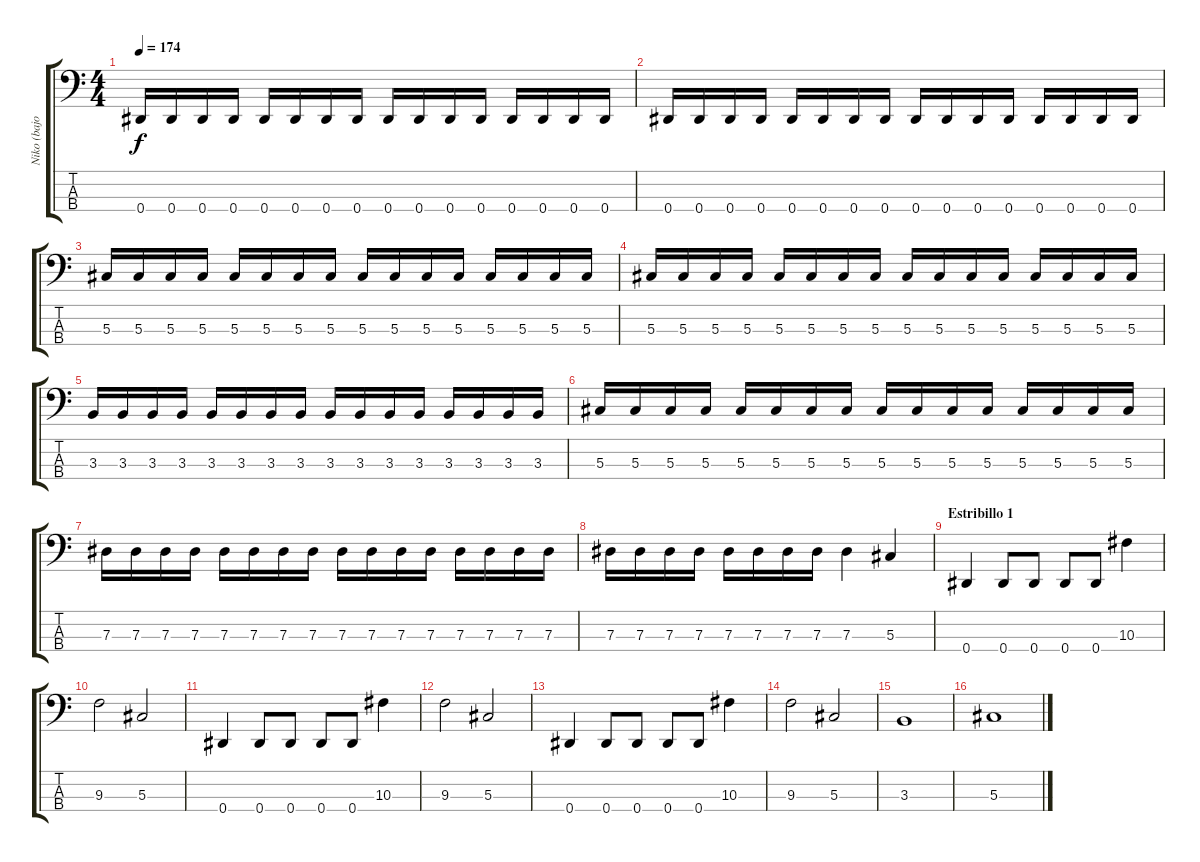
\track ("Niko (bajo)" "Niko (bajo") {instrument electricbassfinger}
\staff {score tabs}
\tuning (Gb2 Db2 Ab1 Eb1) {hide}
\ts (4 4)
\tempo 174
\clef f4
\ks c
0.4.16{dy f} 0.4.16 0.4.16 0.4.16 0.4.16 0.4.16 0.4.16 0.4.16 0.4.16 0.4.16 0.4.16 0.4.16 0.4.16 0.4.16 0.4.16 0.4.16 |
0.4.16 0.4.16 0.4.16 0.4.16 0.4.16 0.4.16 0.4.16 0.4.16 0.4.16 0.4.16 0.4.16 0.4.16 0.4.16 0.4.16 0.4.16 0.4.16 |
5.3.16 5.3.16 5.3.16 5.3.16 5.3.16 5.3.16 5.3.16 5.3.16 5.3.16 5.3.16 5.3.16 5.3.16 5.3.16 5.3.16 5.3.16 5.3.16 |
5.3.16 5.3.16 5.3.16 5.3.16 5.3.16 5.3.16 5.3.16 5.3.16 5.3.16 5.3.16 5.3.16 5.3.16 5.3.16 5.3.16 5.3.16 5.3.16 |
3.3.16 3.3.16 3.3.16 3.3.16 3.3.16 3.3.16 3.3.16 3.3.16 3.3.16 3.3.16 3.3.16 3.3.16 3.3.16 3.3.16 3.3.16 3.3.16 |
5.3.16 5.3.16 5.3.16 5.3.16 5.3.16 5.3.16 5.3.16 5.3.16 5.3.16 5.3.16 5.3.16 5.3.16 5.3.16 5.3.16 5.3.16 5.3.16 |
7.3.16 7.3.16 7.3.16 7.3.16 7.3.16 7.3.16 7.3.16 7.3.16 7.3.16 7.3.16 7.3.16 7.3.16 7.3.16 7.3.16 7.3.16 7.3.16 |
7.3.16 7.3.16 7.3.16 7.3.16 7.3.16 7.3.16 7.3.16 7.3.16 7.3.4 5.3.4 |
\section ("" "Estribillo 1")
0.4.4 0.4.8 0.4.8 0.4.8 0.4.8 10.3.4 |
9.3.2 5.3.2 |
0.4.4 0.4.8 0.4.8 0.4.8 0.4.8 10.3.4 |
9.3.2 5.3.2 |
0.4.4 0.4.8 0.4.8 0.4.8 0.4.8 10.3.4 |
9.3.2 5.3.2 |
3.3.1 |
5.3.1
